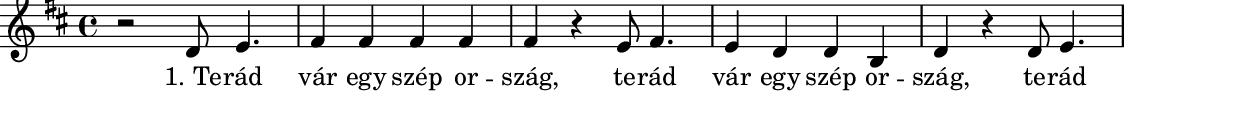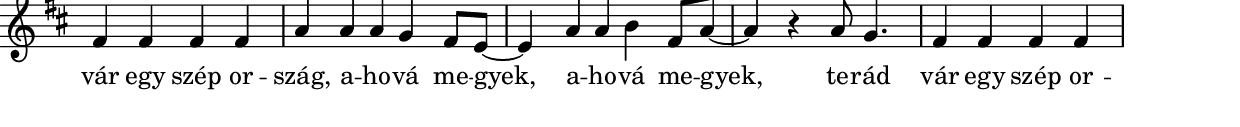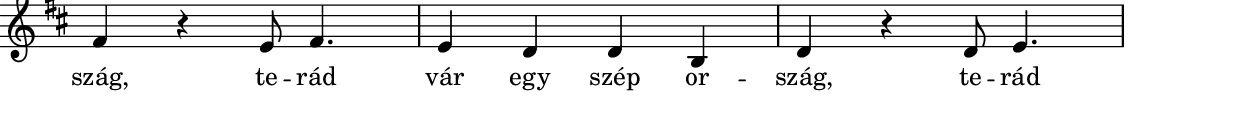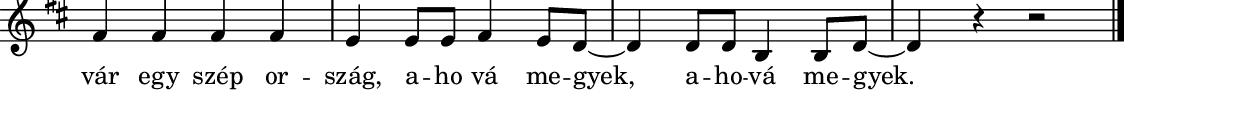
% MusicXML to Lilypond converter by Kovi

szovegAAA = \lyricmode {  "1. Te" -- "rád" "vár" "egy" "szép" "or" -- "szág," "te" -- "rád" "vár" "egy" "szép" "or" -- "szág," "te" -- "rád" "vár" "egy" "szép" "or" -- "szág," "a" -- "ho" -- "vá" "me" -- "gyek," "a" -- "ho" -- "vá" "me" -- "gyek," "te" -- "rád" "vár" "egy" "szép" "or" -- "szág," "te" -- "rád" "vár" "egy" "szép" "or" -- "szág," "te" -- "rád" "vár" "egy" "szép" "or" -- "szág," "a" -- "ho" "vá" "me" -- "gyek," "a" -- "ho" -- "vá" "me" -- "gyek."  }

% Analyzing...
% 1 parts
% 1 Staff
% forceBassClefActive = 
melody = {
% 74 notes in the part
% 1 voices

\new Staff
\new Voice {
% 74 notes
% 17 mesaures

% Measure 1
\clef "treble"
\key d \major
\time 4/4 
r2 d'8 e'4. 
% Measure 2
fis'4 fis'4 fis'4 fis'4 
% Measure 3
fis'4 r4 e'8 fis'4. 
% Measure 4
e'4 d'4 d'4 b4 
% Measure 5
d'4 r4 d'8 e'4. 
% Measure 6
\break
fis'4 fis'4 fis'4 fis'4 
% Measure 7
a'4 a'8 a'8 g'4 fis'8 e'8~ 
% Measure 8
e'4 a'8 a'8 b'4 fis'8 a'8~ 
% Measure 9
a'4 r4 a'8 g'4. 
% Measure 10
fis'4 fis'4 fis'4 fis'4 
% Measure 11
\break
fis'4 r4 e'8 fis'4. 
% Measure 12
e'4 d'4 d'4 b4 
% Measure 13
d'4 r4 d'8 e'4. 
% Measure 14
\break
fis'4 fis'4 fis'4 fis'4 
% Measure 15
e'4 e'8 e'8 fis'4 e'8 d'8~ 
% Measure 16
d'4 d'8 d'8 b4 b8 d'8~ 
% Measure 17
d'4 r4 r2 \bar "|." 
} % voice
\addlyrics { \szovegAAA }

} % melody


harmonies = \chordmode {
% 17 chords
\germanChords
s4 s4 s4 s4 d4 s4 s4 s4 d4:7 s4 s4 s4 g4 s4 s4 s4 d4 s4 s4 s4 d4 s4 s4 s4 d4:7 s4 s4 s4 a4 s4 s4 s4 a4:7 s4 s4 s4 d4 s4 s4 s4 d4:7 s4 s4 s4 g4 s4 s4 s4 g4:m s4 s4 s4 d4 s4 s4 s4 a4 s4 s4 s4 d4 s4 g4 s4 d4
}

\include "../../definitions.ly"
